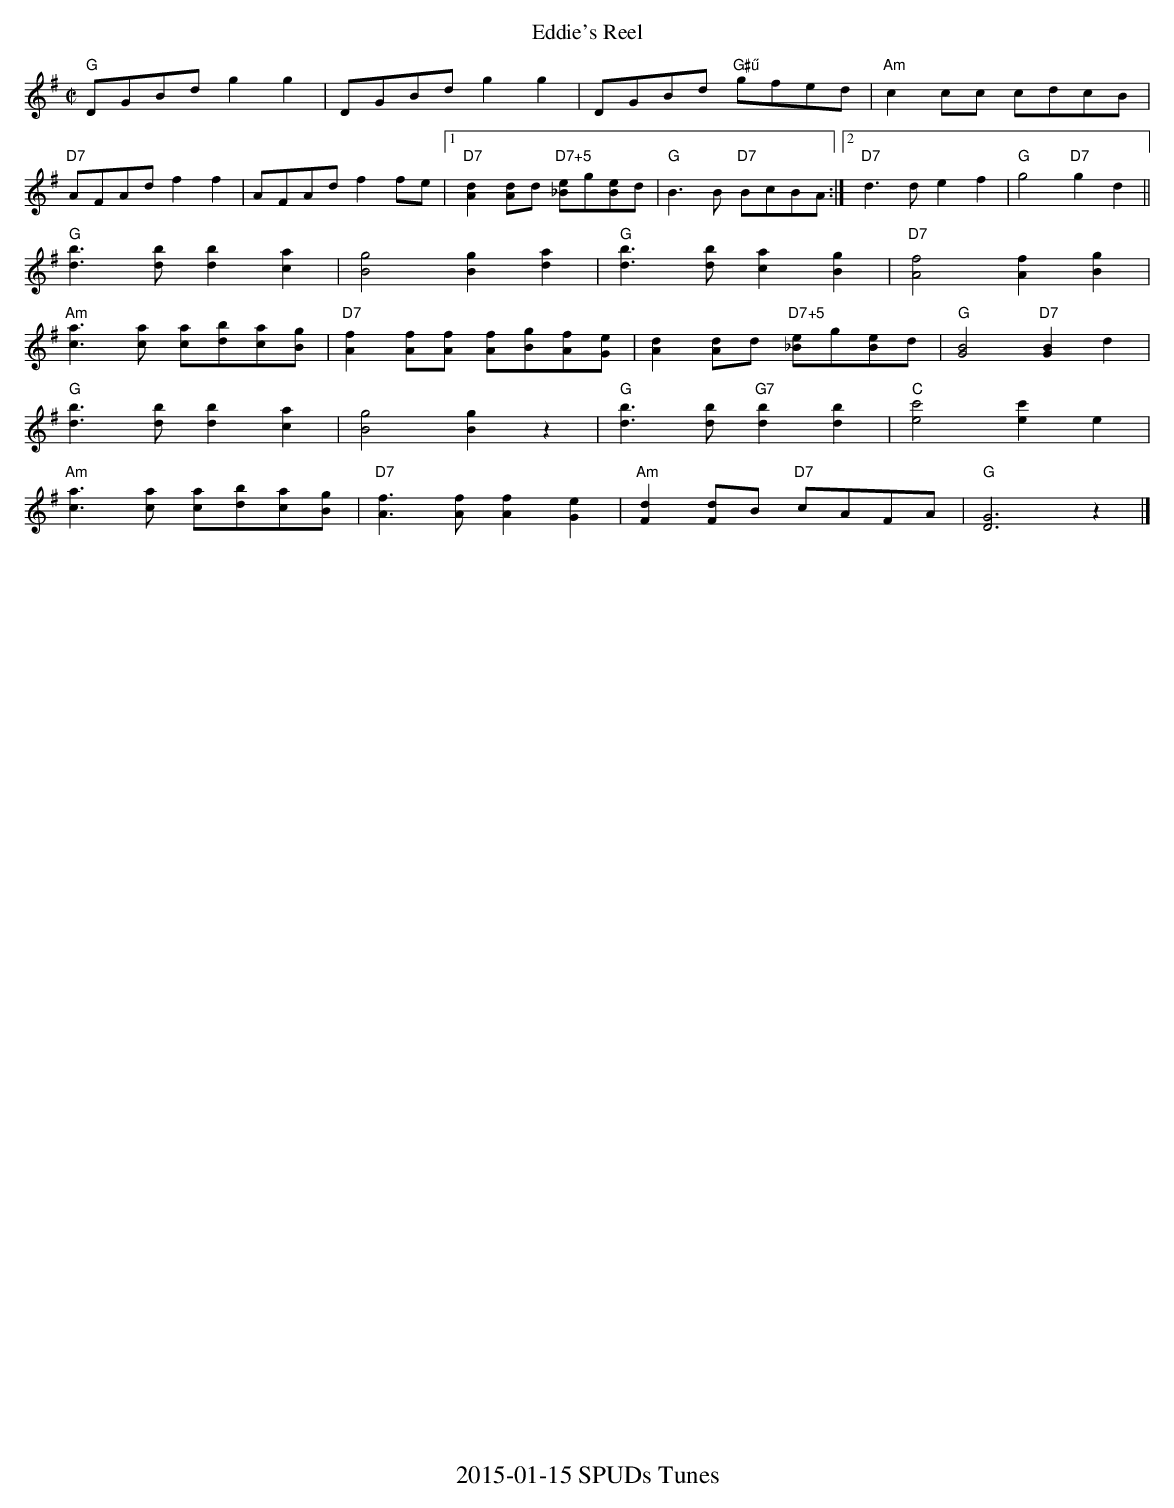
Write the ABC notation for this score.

X:1
T: Eddie's Reel
M: C|
L: 1/8
K: G
"G"DGBd g2g2 | DGBd g2g2 | DGBd "G#ű"gfed | "Am"c2cc cdcB|
"D7"AFAd f2f2 | AFAd f2fe |1 "D7"[d2A2] [dA]d "D7+5"[e_B]g[eB]d | "G"B3B "D7"BcBA:|2"D7"d3de2f2|"G"g4"D7"g2d2||
"G"[b3d3][bd] [b2d2][a2c2] | [g4B4] [g2B2][a2d2] | "G"[b3d3][bd] [a2c2][g2B2]| "D7"[f4A4] [f2A2] [g2B2] |
 "Am"[a3c3][ac] [ac][bd][ac][gB] |"D7" [f2A2] [fA][fA] [fA][gB][fA][eG] | [d2A2] [dA]d "D7+5"[e_B]g[eB]d | "G"[G4B4] "D7"[G2B2]d2  |
"G"[b3d3][bd] [b2d2][a2c2] | [g4B4] [g2B2]z2 | "G"[b3d3][bd] "G7"[b2d2][b2d2] | "C"[c'4e4] [c'2e2]e2|
"Am"[a3c3][ac] [ac][bd][ac][gB]  | "D7"[f3A3] [fA] [f2A2][e2G2] | "Am"[d2F2][dF]B "D7"cAFA | "G"[G6D6] z2|]
